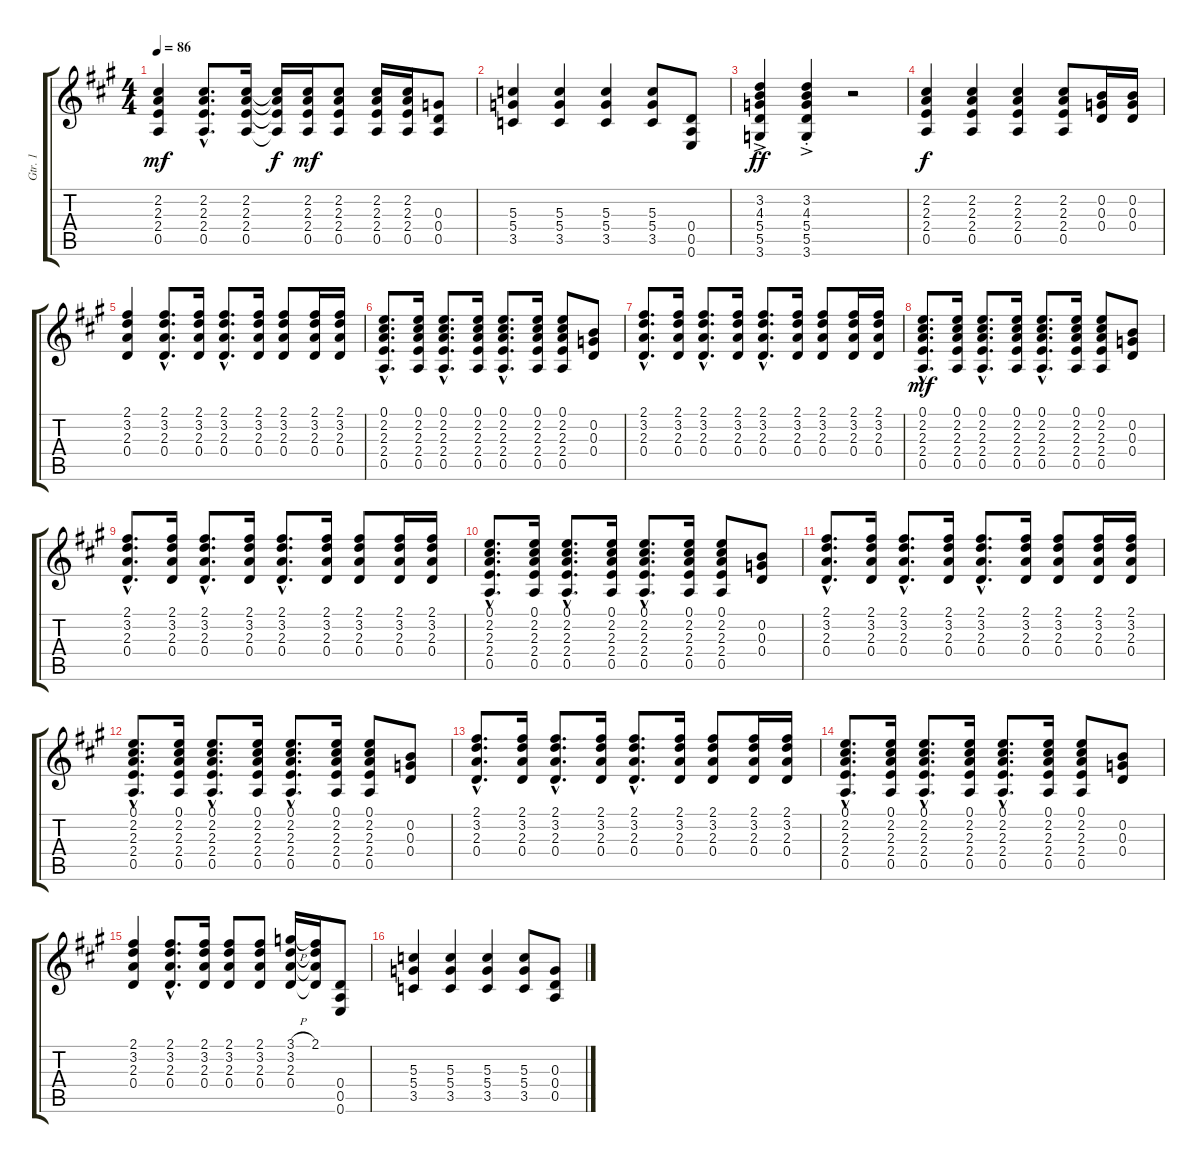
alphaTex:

\track ("Gtr. 1" "Gtr. 1") {instrument acousticguitarnylon}
\staff {score tabs}
\tuning (E4 B3 G3 D3 A2 E2) {hide}
\ts (4 4)
\tempo 86
\clef g2
\ks a
(2.2 2.3 2.4 0.5).4{dy mf} (2.2{hac} 2.3{hac} 2.4{hac} 0.5{hac}).8{d} (2.2 2.3 2.4 0.5).16 (2.2{t} 2.3{t} 2.4{t} 0.5{t}).16{dy f} (2.2 2.3 2.4 0.5).16{dy mf} (2.2 2.3 2.4 0.5).8 (2.2 2.3 2.4 0.5).16 (2.2 2.3 2.4 0.5).16 (0.3 0.4 0.5).8 |
(5.3 5.4 3.5).4 (5.3 5.4 3.5).4 (5.3 5.4 3.5).4 (5.3 5.4 3.5).8 (0.4 0.5 0.6).8 |
(3.2 4.3 5.4 5.5 3.6{ac}).4{dy ff} (3.2{st} 4.3{st} 5.4{st} 5.5{st} 3.6{ac st}).4 r.2 |
(2.2 2.3 2.4 0.5).4{dy f} (2.2 2.3 2.4 0.5).4 (2.2 2.3 2.4 0.5).4 (2.2 2.3 2.4 0.5).8 (0.2 0.3 0.4).16 (0.2 0.3 0.4).16 |
(2.1 3.2 2.3 0.4).4 (2.1{hac} 3.2{hac} 2.3{hac} 0.4{hac}).8{d} (2.1 3.2 2.3 0.4).16 (2.1{hac} 3.2{hac} 2.3{hac} 0.4{hac}).8{d} (2.1 3.2 2.3 0.4).16 (2.1 3.2 2.3 0.4).8 (2.1 3.2 2.3 0.4).16 (2.1 3.2 2.3 0.4).16 |
(0.1{hac} 2.2{hac} 2.3{hac} 2.4{hac} 0.5{hac}).8{d} (0.1 2.2 2.3 2.4 0.5).16 (0.1{hac} 2.2{hac} 2.3{hac} 2.4{hac} 0.5{hac}).8{d} (0.1 2.2 2.3 2.4 0.5).16 (0.1{hac} 2.2{hac} 2.3{hac} 2.4{hac} 0.5{hac}).8{d} (0.1 2.2 2.3 2.4 0.5).16 (0.1 2.2 2.3 2.4 0.5).8 (0.2 0.3 0.4).8 |
(2.1{hac} 3.2{hac} 2.3{hac} 0.4{hac}).8{d} (2.1 3.2 2.3 0.4).16 (2.1{hac} 3.2{hac} 2.3{hac} 0.4{hac}).8{d} (2.1 3.2 2.3 0.4).16 (2.1{hac} 3.2{hac} 2.3{hac} 0.4{hac}).8{d} (2.1 3.2 2.3 0.4).16 (2.1 3.2 2.3 0.4).8 (2.1 3.2 2.3 0.4).16 (2.1 3.2 2.3 0.4).16 |
(0.1{hac} 2.2{hac} 2.3{hac} 2.4{hac} 0.5{hac}).8{d dy mf} (0.1 2.2 2.3 2.4 0.5).16 (0.1{hac} 2.2{hac} 2.3{hac} 2.4{hac} 0.5{hac}).8{d} (0.1 2.2 2.3 2.4 0.5).16 (0.1{hac} 2.2{hac} 2.3{hac} 2.4{hac} 0.5{hac}).8{d} (0.1 2.2 2.3 2.4 0.5).16 (0.1 2.2 2.3 2.4 0.5).8 (0.2 0.3 0.4).8 |
(2.1{hac} 3.2{hac} 2.3{hac} 0.4{hac}).8{d} (2.1 3.2 2.3 0.4).16 (2.1{hac} 3.2{hac} 2.3{hac} 0.4{hac}).8{d} (2.1 3.2 2.3 0.4).16 (2.1{hac} 3.2{hac} 2.3{hac} 0.4{hac}).8{d} (2.1 3.2 2.3 0.4).16 (2.1 3.2 2.3 0.4).8 (2.1 3.2 2.3 0.4).16 (2.1 3.2 2.3 0.4).16 |
(0.1{hac} 2.2{hac} 2.3{hac} 2.4{hac} 0.5{hac}).8{d} (0.1 2.2 2.3 2.4 0.5).16 (0.1{hac} 2.2{hac} 2.3{hac} 2.4{hac} 0.5{hac}).8{d} (0.1 2.2 2.3 2.4 0.5).16 (0.1{hac} 2.2{hac} 2.3{hac} 2.4{hac} 0.5{hac}).8{d} (0.1 2.2 2.3 2.4 0.5).16 (0.1 2.2 2.3 2.4 0.5).8 (0.2 0.3 0.4).8 |
(2.1{hac} 3.2{hac} 2.3{hac} 0.4{hac}).8{d} (2.1 3.2 2.3 0.4).16 (2.1{hac} 3.2{hac} 2.3{hac} 0.4{hac}).8{d} (2.1 3.2 2.3 0.4).16 (2.1{hac} 3.2{hac} 2.3{hac} 0.4{hac}).8{d} (2.1 3.2 2.3 0.4).16 (2.1 3.2 2.3 0.4).8 (2.1 3.2 2.3 0.4).16 (2.1 3.2 2.3 0.4).16 |
(0.1{hac} 2.2{hac} 2.3{hac} 2.4{hac} 0.5{hac}).8{d} (0.1 2.2 2.3 2.4 0.5).16 (0.1{hac} 2.2{hac} 2.3{hac} 2.4{hac} 0.5{hac}).8{d} (0.1 2.2 2.3 2.4 0.5).16 (0.1{hac} 2.2{hac} 2.3{hac} 2.4{hac} 0.5{hac}).8{d} (0.1 2.2 2.3 2.4 0.5).16 (0.1 2.2 2.3 2.4 0.5).8 (0.2 0.3 0.4).8 |
(2.1{hac} 3.2{hac} 2.3{hac} 0.4{hac}).8{d} (2.1 3.2 2.3 0.4).16 (2.1{hac} 3.2{hac} 2.3{hac} 0.4{hac}).8{d} (2.1 3.2 2.3 0.4).16 (2.1{hac} 3.2{hac} 2.3{hac} 0.4{hac}).8{d} (2.1 3.2 2.3 0.4).16 (2.1 3.2 2.3 0.4).8 (2.1 3.2 2.3 0.4).16 (2.1 3.2 2.3 0.4).16 |
(0.1{hac} 2.2{hac} 2.3{hac} 2.4{hac} 0.5{hac}).8{d} (0.1 2.2 2.3 2.4 0.5).16 (0.1{hac} 2.2{hac} 2.3{hac} 2.4{hac} 0.5{hac}).8{d} (0.1 2.2 2.3 2.4 0.5).16 (0.1{hac} 2.2{hac} 2.3{hac} 2.4{hac} 0.5{hac}).8{d} (0.1 2.2 2.3 2.4 0.5).16 (0.1 2.2 2.3 2.4 0.5).8 (0.2 0.3 0.4).8 |
(2.1 3.2 2.3 0.4).4 (2.1{hac} 3.2{hac} 2.3{hac} 0.4{hac}).8{d} (2.1 3.2 2.3 0.4).16 (2.1 3.2 2.3 0.4).8 (2.1 3.2 2.3 0.4).8 (3.1{h} 3.2 2.3 0.4).16 (2.1 3.2{t} 2.3{t} 0.4{t}).16 (0.4 0.5 0.6).8 |
(5.3 5.4 3.5).4 (5.3 5.4 3.5).4 (5.3 5.4 3.5).4 (5.3 5.4 3.5).8 (0.3 0.4 0.5).8
